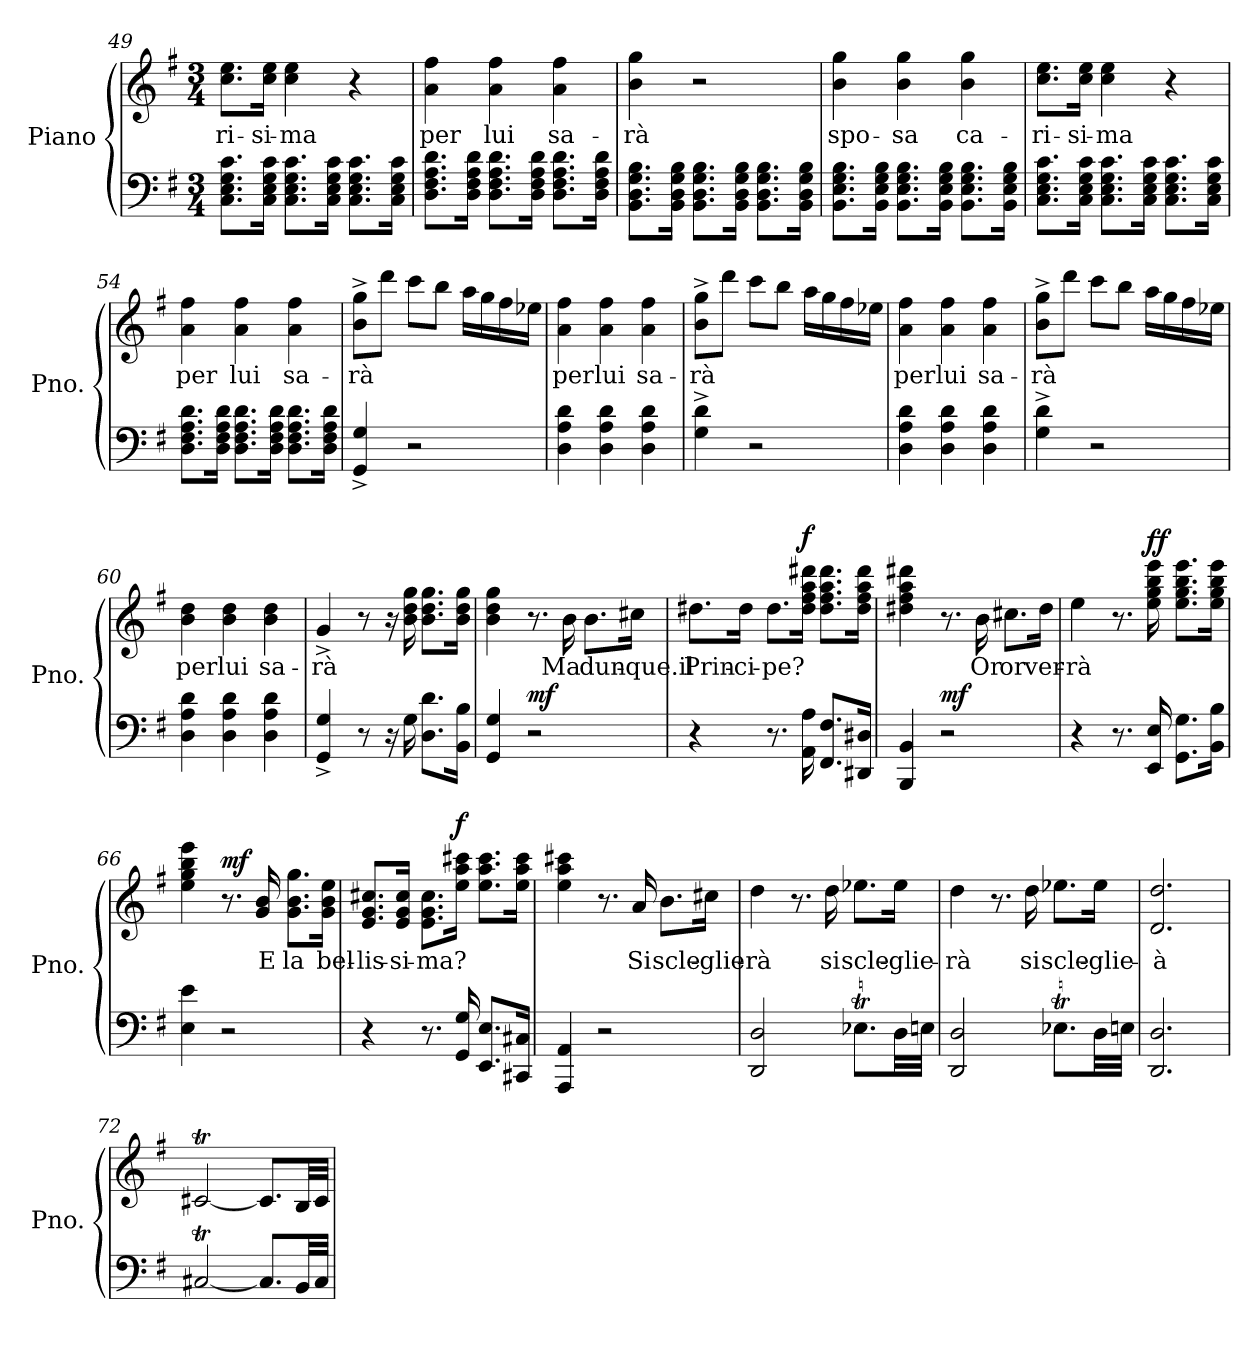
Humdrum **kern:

**kern	**kern	**text	**dynam
*part1	*part1	*part1	*part1
*staff2	*staff1	*staff1	*staff1/2
*I"Piano	*	*	*
*I'Pno.	*	*	*
!!LO:LB:g=z
*clefF4	*clefG2	*	*
*k[f#]	*k[f#]	*	*
*M3/4	*M3/4	*	*
=49	=49	=49	=49
!	!	!LO:LY:b	!
8.C\ 8.E\ 8.G\ 8.c\L	8.cc\ 8.ee\L	-ri-	.
!	!	!LO:LY:b	!
16C\ 16E\ 16G\ 16c\Jk	16cc\ 16ee\Jk	-si-	.
!	!	!LO:LY:b	!
8.C\ 8.E\ 8.G\ 8.c\L	4cc\ 4ee\	-ma	.
16C\ 16E\ 16G\ 16c\Jk	.	.	.
8.C\ 8.E\ 8.G\ 8.c\L	4r	.	.
16C\ 16E\ 16G\ 16c\Jk	.	.	.
=50	=50	=50	=50
!	!	!LO:LY:b	!
8.D\ 8.F#\ 8.A\ 8.d\L	4a\ 4ff#\	per	.
16D\ 16F#\ 16A\ 16d\Jk	.	.	.
!	!	!LO:LY:b	!
8.D\ 8.F#\ 8.A\ 8.d\L	4a\ 4ff#\	lui	.
16D\ 16F#\ 16A\ 16d\Jk	.	.	.
!	!	!LO:LY:b	!
8.D\ 8.F#\ 8.A\ 8.d\L	4a\ 4ff#\	sa-	.
16D\ 16F#\ 16A\ 16d\Jk	.	.	.
=51	=51	=51	=51
!	!	!LO:LY:b	!
8.BB\ 8.D\ 8.G\ 8.B\L	4b\ 4gg\	-rà	.
16BB\ 16D\ 16G\ 16B\Jk	.	.	.
8.BB\ 8.D\ 8.G\ 8.B\L	2r	.	.
16BB\ 16D\ 16G\ 16B\Jk	.	.	.
8.BB\ 8.D\ 8.G\ 8.B\L	.	.	.
16BB\ 16D\ 16G\ 16B\Jk	.	.	.
=52	=52	=52	=52
!	!	!LO:LY:b	!
8.BB\ 8.E\ 8.G\ 8.B\L	4b\ 4gg\	spo-	.
16BB\ 16E\ 16G\ 16B\Jk	.	.	.
!	!	!LO:LY:b	!
8.BB\ 8.E\ 8.G\ 8.B\L	4b\ 4gg\	-sa	.
16BB\ 16E\ 16G\ 16B\Jk	.	.	.
!	!	!LO:LY:b	!
8.BB\ 8.E\ 8.G\ 8.B\L	4b\ 4gg\	ca-	.
16BB\ 16E\ 16G\ 16B\Jk	.	.	.
=53	=53	=53	=53
!	!	!LO:LY:b	!
8.C\ 8.E\ 8.G\ 8.c\L	8.cc\ 8.ee\L	-ri-	.
!	!	!LO:LY:b	!
16C\ 16E\ 16G\ 16c\Jk	16cc\ 16ee\Jk	-si-	.
!	!	!LO:LY:b	!
8.C\ 8.E\ 8.G\ 8.c\L	4cc\ 4ee\	-ma	.
16C\ 16E\ 16G\ 16c\Jk	.	.	.
8.C\ 8.E\ 8.G\ 8.c\L	4r	.	.
16C\ 16E\ 16G\ 16c\Jk	.	.	.
!!LO:PB:g=z
=54	=54	=54	=54
!	!	!LO:LY:b	!
8.D\ 8.F#\ 8.A\ 8.d\L	4a\ 4ff#\	per	.
16D\ 16F#\ 16A\ 16d\Jk	.	.	.
!	!	!LO:LY:b	!
8.D\ 8.F#\ 8.A\ 8.d\L	4a\ 4ff#\	lui	.
16D\ 16F#\ 16A\ 16d\Jk	.	.	.
!	!	!LO:LY:b	!
8.D\ 8.F#\ 8.A\ 8.d\L	4a\ 4ff#\	sa-	.
16D\ 16F#\ 16A\ 16d\Jk	.	.	.
=55	=55	=55	=55
!	!	!LO:LY:b	!
4GG/^ 4G/^	8b\^ 8gg\^L	-rà	.
.	8ddd\J	.	.
2r	8ccc\L	.	.
.	8bb\J	.	.
.	16aa\LL	.	.
.	16gg\	.	.
.	16ff#\	.	.
.	16ee-X\JJ	.	.
=56	=56	=56	=56
!	!	!LO:LY:b	!
4D\ 4A\ 4d\	4a\ 4ff#\	per	.
!	!	!LO:LY:b	!
4D\ 4A\ 4d\	4a\ 4ff#\	lui	.
!	!	!LO:LY:b	!
4D\ 4A\ 4d\	4a\ 4ff#\	sa-	.
=57	=57	=57	=57
!	!	!LO:LY:b	!
4G\^ 4d\^	8b\^ 8gg\^L	-rà	.
.	8ddd\J	.	.
2r	8ccc\L	.	.
.	8bb\J	.	.
.	16aa\LL	.	.
.	16gg\	.	.
.	16ff#\	.	.
.	16ee-X\JJ	.	.
=58	=58	=58	=58
!	!	!LO:LY:b	!
4D\ 4A\ 4d\	4a\ 4ff#\	per	.
!	!	!LO:LY:b	!
4D\ 4A\ 4d\	4a\ 4ff#\	lui	.
!	!	!LO:LY:b	!
4D\ 4A\ 4d\	4a\ 4ff#\	sa-	.
=59	=59	=59	=59
!	!	!LO:LY:b	!
4G\^ 4d\^	8b\^ 8gg\^L	-rà	.
.	8ddd\J	.	.
2r	8ccc\L	.	.
.	8bb\J	.	.
.	16aa\LL	.	.
.	16gg\	.	.
.	16ff#\	.	.
.	16ee-X\JJ	.	.
!!LO:LB:g=z
=60	=60	=60	=60
!	!	!LO:LY:b	!
4D\ 4A\ 4d\	4b\ 4dd\	per	.
!	!	!LO:LY:b	!
4D\ 4A\ 4d\	4b\ 4dd\	lui	.
!	!	!LO:LY:b	!
4D\ 4A\ 4d\	4b\ 4dd\	sa-	.
=61	=61	=61	=61
!	!	!LO:LY:b	!
4GG/^ 4G/^	4g^/	-rà	.
8r	8r	.	.
16r	16r	.	.
16G\	16b\ 16dd\ 16gg\	.	.
8.D\ 8.d\L	8.b\ 8.dd\ 8.gg\L	.	.
16BB\ 16B\Jk	16b\ 16dd\ 16gg\Jk	.	.
=62	=62	=62	=62
4GG/ 4G/	4b\ 4dd\ 4gg\	.	.
!	!	!	!LO:DY:a=2
2r	8.r	.	mf
!	!	!LO:LY:b	!
.	16b\	Ma	.
!	!	!LO:LY:b	!
.	8.b\L	dun-	.
!	!	!LO:LY:b	!
.	16cc#X\Jk	-que.il	.
=63	=63	=63	=63
!	!	!LO:LY:b	!
4r	8.dd#X\L	Prin-	.
!	!	!LO:LY:b	!
.	16dd#\Jk	-ci-	.
!	!	!LO:LY:b	!
8.r	8.dd#\L	-pe?	.
!	!	!	!LO:DY:b
16AA\ 16A\	16dd#\ 16ff#\ 16aa\ 16ddd#X\Jk	.	f
8.FF#/ 8.F#/L	8.dd#\ 8.ff#\ 8.aa\ 8.ddd#\L	.	.
16DD#X/ 16D#X/Jk	16dd#\ 16ff#\ 16aa\ 16ddd#\Jk	.	.
=64	=64	=64	=64
4BBB/ 4BB/	4dd#X\ 4ff#\ 4aa\ 4ddd#X\	.	.
!	!	!	!LO:DY:a=2
2r	8.r	.	mf
!	!	!LO:LY:b	!
.	16b\	Or	.
!	!	!LO:LY:b	!
.	8.cc#X\L	or	.
!	!	!LO:LY:b	!
.	16dd#\Jk	ver-	.
=65	=65	=65	=65
!	!	!LO:LY:b	!
4r	4ee\	-rà	.
8.r	8.r	.	.
!	!	!	!LO:DY:b
16EE/ 16E/	16ee\ 16gg\ 16bb\ 16eee\	.	ff
8.GG\ 8.G\L	8.ee\ 8.gg\ 8.bb\ 8.eee\L	.	.
16BB\ 16B\Jk	16ee\ 16gg\ 16bb\ 16eee\Jk	.	.
!!LO:LB:g=z
=66	=66	=66	=66
4E\ 4e\	4ee\ 4gg\ 4bb\ 4eee\	.	.
!	!	!	!LO:DY:b
2r	8.r	.	mf
!	!	!LO:LY:b	!
.	16g/ 16b/	E	.
!	!	!LO:LY:b	!
.	8.g\ 8.b\ 8.gg\L	la	.
!	!	!LO:LY:b	!
.	16g\ 16b\ 16ee\Jk	bel-	.
=67	=67	=67	=67
!	!	!LO:LY:b	!
4r	8.e/ 8.g/ 8.cc#X/L	-lis-	.
!	!	!LO:LY:b	!
.	16e/ 16g/ 16cc#/Jk	-si-	.
!	!	!LO:LY:b	!
8.r	8.e\ 8.g\ 8.cc#\L	-ma?	.
!	!	!	!LO:DY:b
16GG/ 16G/	16ee\ 16aa\ 16ccc#X\Jk	.	f
8.EE/ 8.E/L	8.ee\ 8.aa\ 8.ccc#\L	.	.
16CC#X/ 16C#X/Jk	16ee\ 16aa\ 16ccc#\Jk	.	.
=68	=68	=68	=68
4AAA/ 4AA/	4ee\ 4aa\ 4ccc#X\	.	.
2r	8.r	.	.
!	!	!LO:LY:b	!
.	16a/	Si	.
!	!	!LO:LY:b	!
.	8.b\L	scle-	.
!	!	!LO:LY:b	!
.	16cc#X\Jk	-glie-	.
=69	=69	=69	=69
!	!	!LO:LY:b	!
2DD/ 2D/	4dd\	-rà	.
.	8.r	.	.
!	!	!LO:LY:b	!
.	16dd\	si	.
!	!	!LO:LY:b	!
8.E-XT\L	8.ee-X\L	scle-	.
!	!	!LO:LY:b	!
32D\LL	16ee-\Jk	-glie-	.
32En\JJJ	.	.	.
=70	=70	=70	=70
!	!	!LO:LY:b	!
2DD/ 2D/	4dd\	-rà	.
.	8.r	.	.
!	!	!LO:LY:b	!
.	16dd\	si	.
!	!	!LO:LY:b	!
8.E-XT\L	8.ee-X\L	scle-	.
!	!	!LO:LY:b	!
32D\LL	16ee-\Jk	-glie-	.
32En\JJJ	.	.	.
=71	=71	=71	=71
!	!	!LO:LY:b	!
2.DD/ 2.D/	2.d/ 2.dd/	-à	.
!!LO:LB:g=z
=72	=72	=72	=72
[2C#Xt/	[2c#Xt/	.	.
8.C#/L]	8.c#/L]	.	.
32BB/LL	32B/LL	.	.
32C#/JJJ	32c#/JJJ	.	.
=	=	=	=
*-	*-	*-	*-
